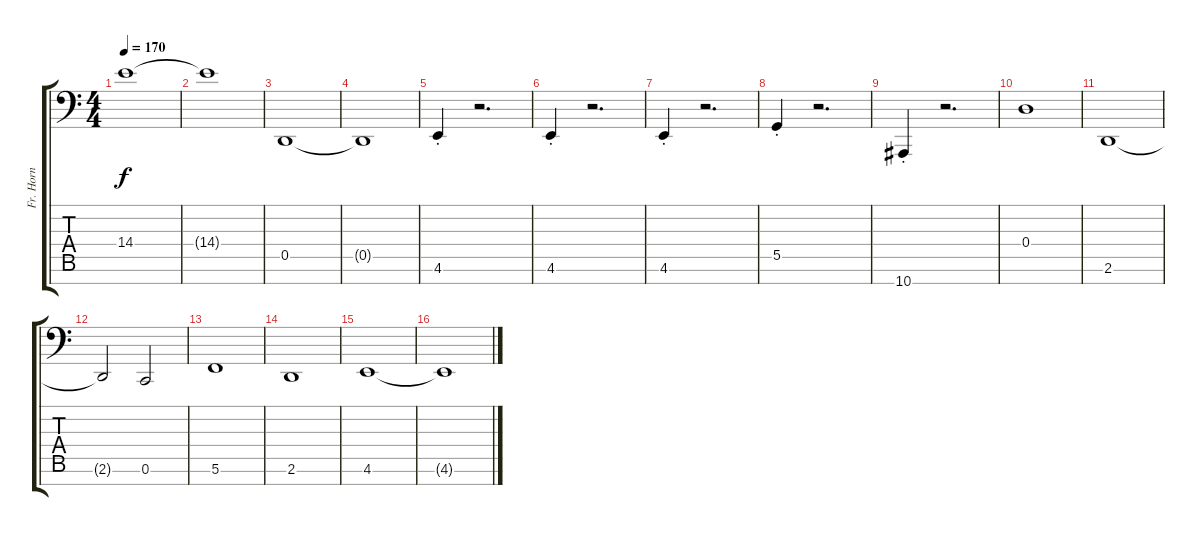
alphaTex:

\track ("Fr. Horn" "Fr. Horn") {instrument frenchhorn}
\staff {score tabs}
\tuning (E4 B3 G3 D3 D2 C2 C1) {hide}
\ts (4 4)
\tempo 170
\clef f4
\ks c
14.4.1{dy f} |
14.4{t}.1 |
0.5.1 |
0.5{t}.1 |
4.6{st}.4 r.2{d} |
4.6{st}.4 r.2{d} |
4.6{st}.4 r.2{d} |
5.5{st}.4 r.2{d} |
10.7{st}.4 r.2{d} |
0.4.1 |
2.6.1 |
2.6{t}.2 0.6.2 |
5.6.1 |
2.6.1 |
4.6.1 |
4.6{t}.1
